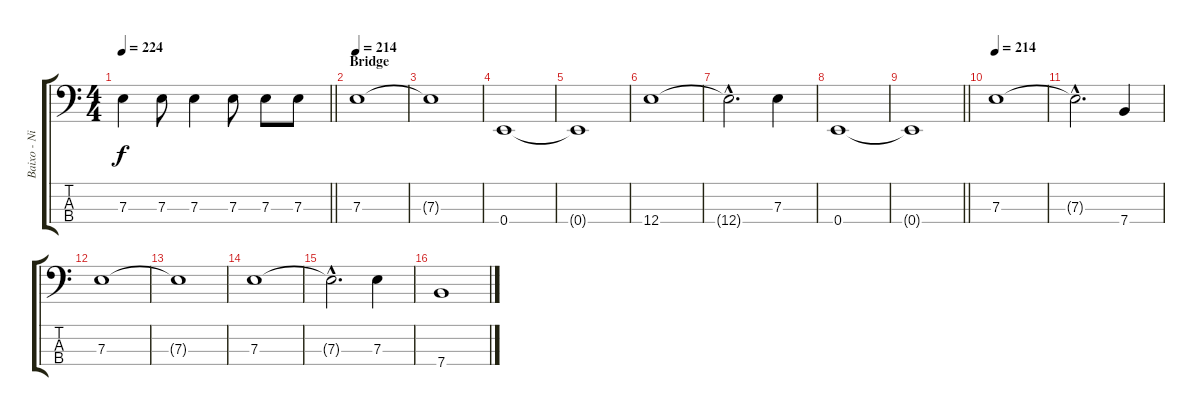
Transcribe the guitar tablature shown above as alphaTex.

\track ("Baixo - Nikola" "Baixo - Ni") {instrument electricbasspick}
\staff {score tabs}
\tuning (G2 D2 A1 E1) {hide}
\ts (4 4)
\tempo 224
\clef f4
\barLineRight lightlight
\ks c
7.3.4{dy f} 7.3.8 7.3.4 7.3.8 7.3.8 7.3.8 |
\section ("" "Bridge")
\tempo 214
7.3.1 |
7.3{t}.1 |
0.4.1 |
0.4{t}.1 |
12.4.1 |
12.4{hac t}.2{d} 7.3.4 |
0.4.1 |
\barLineRight lightlight
0.4{t}.1 |
\tempo 214
7.3.1 |
7.3{hac t}.2{d} 7.4.4 |
7.3.1 |
7.3{t}.1 |
7.3.1 |
7.3{hac t}.2{d} 7.3.4 |
7.4.1
